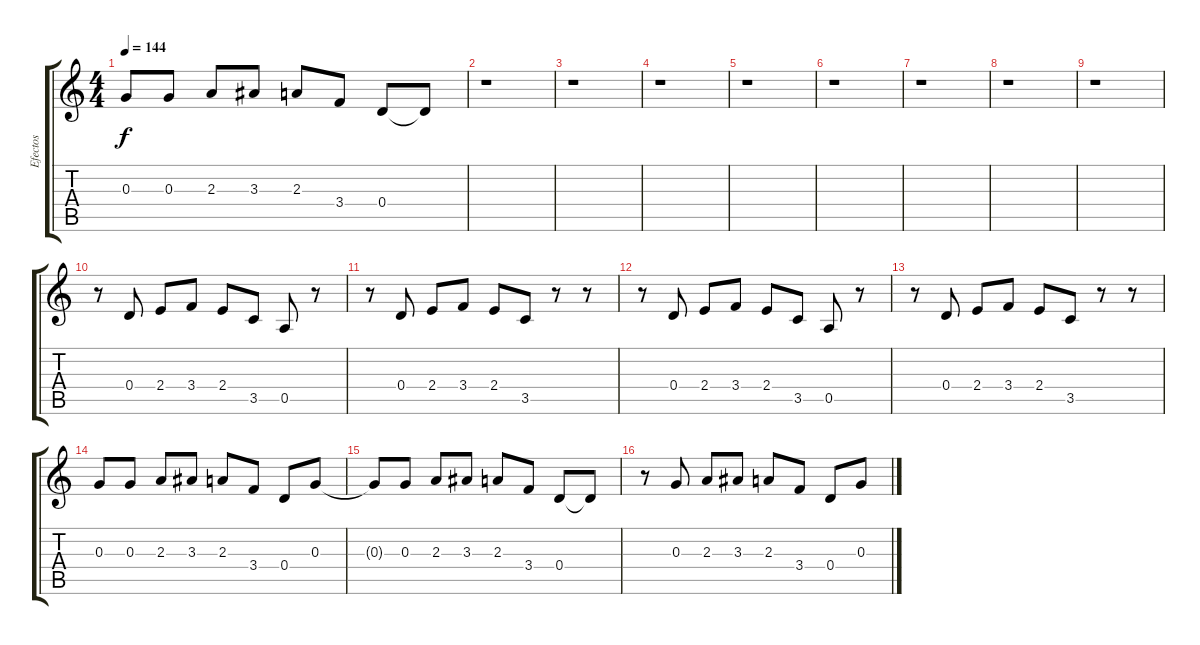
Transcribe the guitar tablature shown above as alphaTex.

\track ("Efectos" "Efectos") {instrument electricguitarclean}
\staff {score tabs}
\tuning (E4 B3 G3 D3 A2 E2) {hide}
\ts (4 4)
\tempo 144
\clef g2
\ks c
0.3{t}.8{dy f} 0.3.8 2.3.8 3.3.8 2.3.8 3.4.8 0.4.8 0.4{t}.8 |
r.1 |
r.1 |
r.1 |
r.1 |
r.1 |
r.1 |
r.1 |
r.1 |
r.8{volume 7} 0.4.8 2.4.8 3.4.8 2.4.8 3.5.8 0.5.8 r.8 |
r.8 0.4.8 2.4.8 3.4.8 2.4.8 3.5.8 r.8 r.8 |
r.8 0.4.8 2.4.8 3.4.8 2.4.8 3.5.8 0.5.8 r.8 |
r.8 0.4.8 2.4.8 3.4.8 2.4.8 3.5.8 r.8 r.8 |
0.3.8 0.3.8 2.3.8 3.3.8 2.3.8 3.4.8 0.4.8 0.3.8 |
0.3{t}.8 0.3.8 2.3.8 3.3.8 2.3.8 3.4.8 0.4.8 0.4{t}.8 |
r.8 0.3.8 2.3.8 3.3.8 2.3.8 3.4.8 0.4.8 0.3.8
